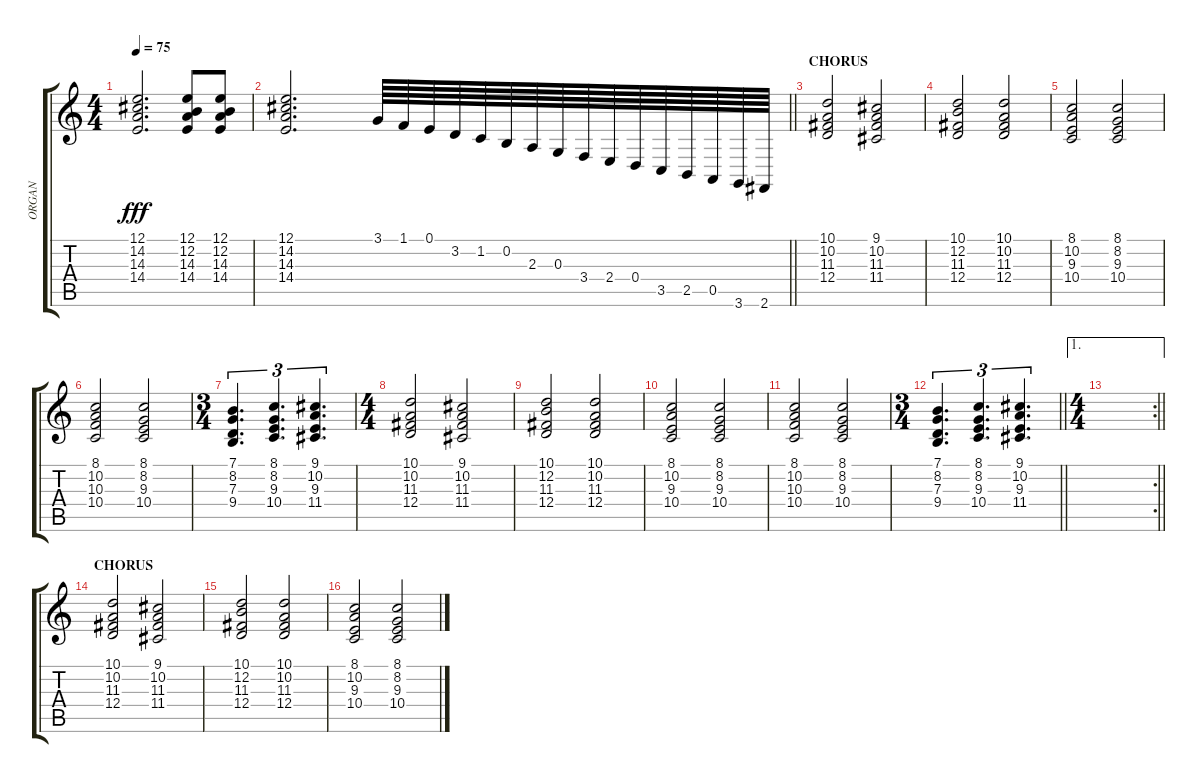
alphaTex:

\track ("ORGAN" "ORGAN") {instrument rockorgan}
\staff {score tabs}
\tuning (E4 B3 G3 D3 A2 E2) {hide}
\ts (4 4)
\tempo 75
\clef g2
\ks c
(12.1 14.2 14.3 14.4).2{d dy fff} (12.1 12.2 14.3 14.4).8 (12.1 12.2 14.3 14.4).8 |
\barLineRight lightlight
(12.1 14.2 14.3 14.4).2{d} 3.1.64{volume 15} 1.1.64 0.1.64 3.2.64 1.2.64 0.2.64 2.3.64 0.3.64 3.4.64 2.4.64 0.4.64 3.5.64 2.5.64 0.5.64 3.6.64 2.6.64 |
\section ("" "CHORUS")
(10.1 10.2 11.3 12.4).2{volume 8} (9.1 10.2 11.3 11.4).2 |
(10.1 12.2 11.3 12.4).2 (10.1 10.2 11.3 12.4).2 |
(8.1 10.2 9.3 10.4).2 (8.1 8.2 9.3 10.4).2 |
(8.1 10.2 10.3 10.4).2 (8.1 8.2 9.3 10.4).2 |
\ts (3 4)
(7.1 8.2 7.3 9.4).4{d tu (3 2)} (8.1 8.2 9.3 10.4).4{d tu (3 2)} (9.1 10.2 9.3 11.4).4{d tu (3 2)} |
\ts (4 4)
(10.1 10.2 11.3 12.4).2 (9.1 10.2 11.3 11.4).2 |
(10.1 12.2 11.3 12.4).2 (10.1 10.2 11.3 12.4).2 |
(8.1 10.2 9.3 10.4).2 (8.1 8.2 9.3 10.4).2 |
(8.1 10.2 10.3 10.4).2 (8.1 8.2 9.3 10.4).2 |
\ts (3 4)
\barLineRight lightlight
(7.1 8.2 7.3 9.4).4{d tu (3 2)} (8.1 8.2 9.3 10.4).4{d tu (3 2)} (9.1 10.2 9.3 11.4).4{d tu (3 2)} |
\ae 1
\rc 2
\ts (4 4)
\barLineRight lightlight
|
\section ("" "CHORUS")
(10.1 10.2 11.3 12.4).2{volume 8} (9.1 10.2 11.3 11.4).2 |
(10.1 12.2 11.3 12.4).2 (10.1 10.2 11.3 12.4).2 |
(8.1 10.2 9.3 10.4).2 (8.1 8.2 9.3 10.4).2
